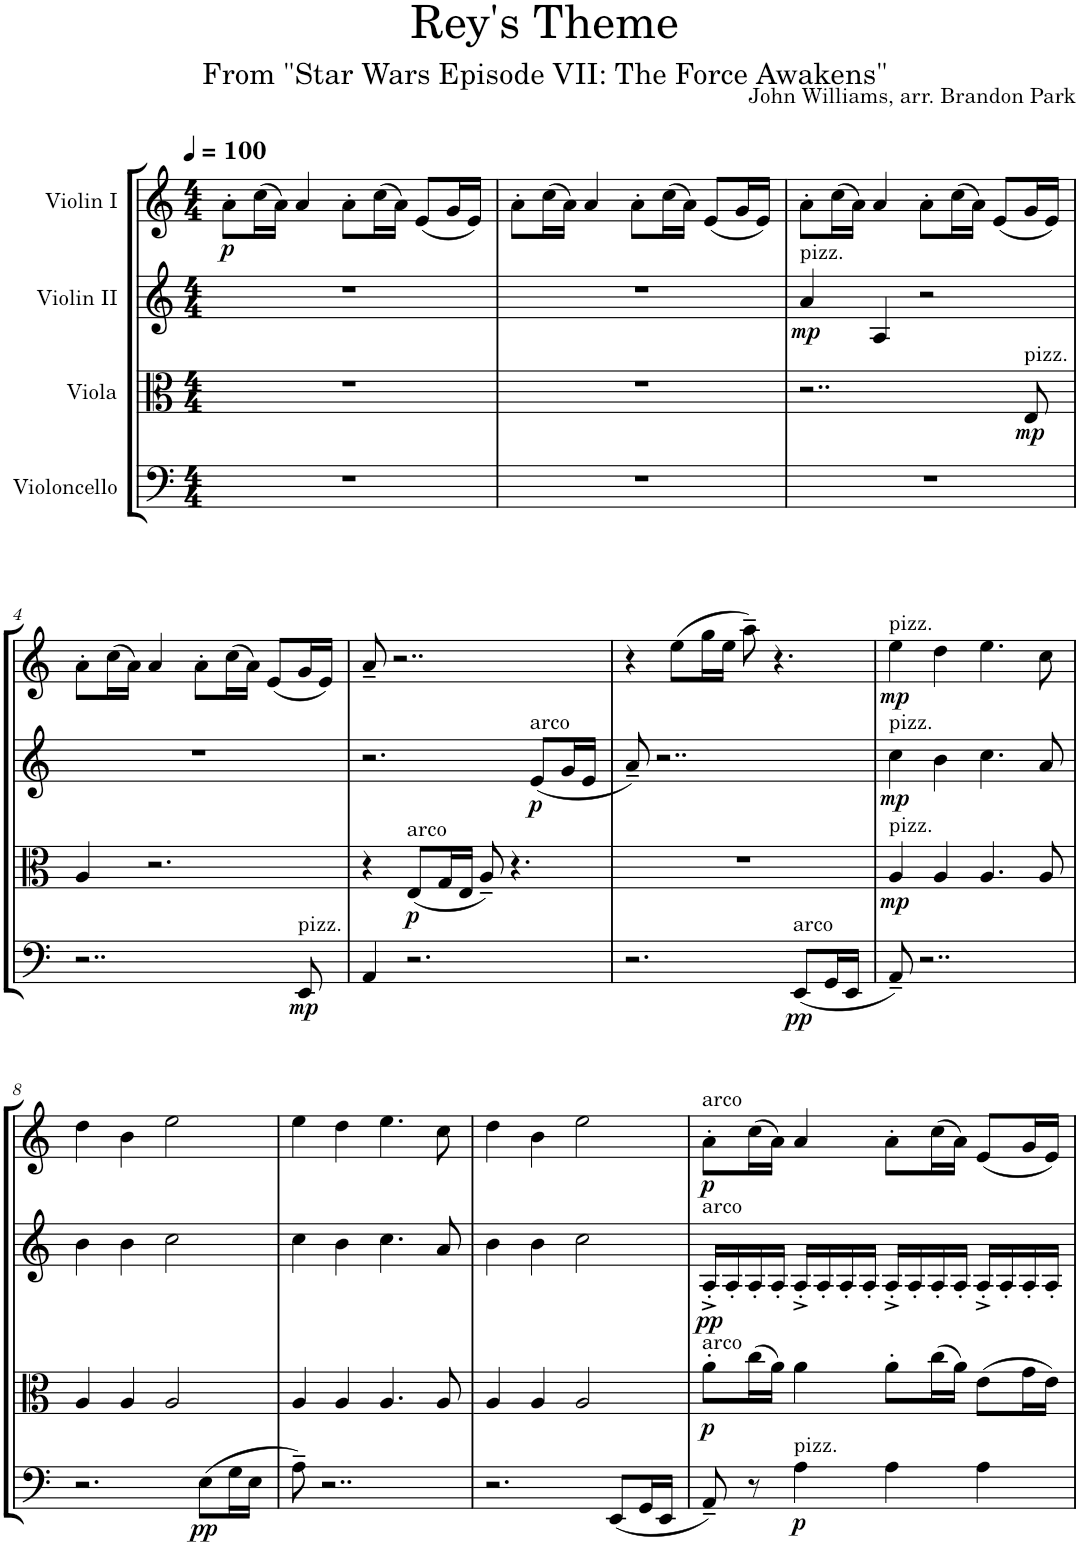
**kern	**dynam	**kern	**dynam	**kern	**dynam	**kern	**dynam
*part4	*part4	*part3	*part3	*part2	*part2	*part1	*part1
*staff4	*staff4	*staff3	*staff3	*staff2	*staff2	*staff1	*staff1
*I"Violoncello	*	*I"Viola	*	*I"Violin II	*	*I"Violin I	*
*I'Vc	*	*I'Vla	*	*I'Vln	*	*I'Vln	*
*clefF4	*	*clefC3	*	*clefG2	*	*clefG2	*
*k[]	*	*k[]	*	*k[]	*	*k[]	*
*M4/4	*	*M4/4	*	*M4/4	*	*M4/4	*
*MM100	*	*MM100	*	*MM100	*	*MM100	*
=1	=1	=1	=1	=1	=1	=1	=1
!	!	!	!	!	!	!	!LO:DY:b
1r	.	1r	.	1r	.	8a'\L	p
.	.	.	.	.	.	(16cc\L	.
.	.	.	.	.	.	16a\JJ)	.
.	.	.	.	.	.	4a/	.
.	.	.	.	.	.	8a'\L	.
.	.	.	.	.	.	(16cc\L	.
.	.	.	.	.	.	16a\JJ)	.
.	.	.	.	.	.	(8e/L	.
.	.	.	.	.	.	16g/L	.
.	.	.	.	.	.	16e/JJ)	.
=2	=2	=2	=2	=2	=2	=2	=2
1r	.	1r	.	1r	.	8a'\L	.
.	.	.	.	.	.	(16cc\L	.
.	.	.	.	.	.	16a\JJ)	.
.	.	.	.	.	.	4a/	.
.	.	.	.	.	.	8a'\L	.
.	.	.	.	.	.	(16cc\L	.
.	.	.	.	.	.	16a\JJ)	.
.	.	.	.	.	.	(8e/L	.
.	.	.	.	.	.	16g/L	.
.	.	.	.	.	.	16e/JJ)	.
=3	=3	=3	=3	=3	=3	=3	=3
!	!	!	!	!LO:TX:a:t=pizz.	!	!	!
!	!	!	!	!	!LO:DY:b	!	!
1r	.	2..r	.	4a/	mp	8a'\L	.
.	.	.	.	.	.	(16cc\L	.
.	.	.	.	.	.	16a\JJ)	.
.	.	.	.	4A/	.	4a/	.
.	.	.	.	2r	.	8a'\L	.
.	.	.	.	.	.	(16cc\L	.
.	.	.	.	.	.	16a\JJ)	.
.	.	.	.	.	.	(8e/L	.
!	!	!LO:TX:a:t=pizz.	!	!	!	!	!
!	!	!	!LO:DY:b	!	!	!	!
.	.	8E/	mp	.	.	16g/L	.
.	.	.	.	.	.	16e/JJ)	.
!!LO:LB:g=z
=4	=4	=4	=4	=4	=4	=4	=4
2..r	.	4A/	.	1r	.	8a'\L	.
.	.	.	.	.	.	(16cc\L	.
.	.	.	.	.	.	16a\JJ)	.
.	.	2.r	.	.	.	4a/	.
.	.	.	.	.	.	8a'\L	.
.	.	.	.	.	.	(16cc\L	.
.	.	.	.	.	.	16a\JJ)	.
.	.	.	.	.	.	(8e/L	.
!LO:TX:a:t=pizz.	!	!	!	!	!	!	!
!	!LO:DY:b	!	!	!	!	!	!
8EE/	mp	.	.	.	.	16g/L	.
.	.	.	.	.	.	16e/JJ)	.
=5	=5	=5	=5	=5	=5	=5	=5
4AA/	.	4r	.	2.r	.	8a~/	.
.	.	.	.	.	.	2..r	.
!	!	!LO:TX:a:t=arco	!	!	!	!	!
!	!	!	!LO:DY:b	!	!	!	!
2.r	.	(8E/L	p	.	.	.	.
.	.	16G/L	.	.	.	.	.
.	.	16E/JJ	.	.	.	.	.
.	.	8A~/)	.	.	.	.	.
.	.	4.r	.	.	.	.	.
!	!	!	!	!LO:TX:a:t=arco	!	!	!
!	!	!	!	!	!LO:DY:b	!	!
.	.	.	.	(8e/L	p	.	.
.	.	.	.	16g/L	.	.	.
.	.	.	.	16e/JJ	.	.	.
=6	=6	=6	=6	=6	=6	=6	=6
2.r	.	1r	.	8a~/)	.	4r	.
.	.	.	.	2..r	.	.	.
.	.	.	.	.	.	(8ee\L	.
.	.	.	.	.	.	16gg\L	.
.	.	.	.	.	.	16ee\JJ	.
.	.	.	.	.	.	8aa~\)	.
.	.	.	.	.	.	4.r	.
!LO:TX:a:t=arco	!	!	!	!	!	!	!
!	!LO:DY:b	!	!	!	!	!	!
(8EE/L	pp	.	.	.	.	.	.
16GG/L	.	.	.	.	.	.	.
16EE/JJ	.	.	.	.	.	.	.
=7	=7	=7	=7	=7	=7	=7	=7
!	!	!	!	!	!	!LO:TX:a:t=pizz.	!
!	!	!	!	!LO:TX:a:t=pizz.	!	!	!
!	!	!LO:TX:a:t=pizz.	!	!	!	!	!
!	!	!	!LO:DY:b	!	!LO:DY:b	!	!LO:DY:b
8AA~/)	.	4A/	mp	4cc\	mp	4ee\	mp
2..r	.	.	.	.	.	.	.
.	.	4A/	.	4b\	.	4dd\	.
.	.	4.A/	.	4.cc\	.	4.ee\	.
.	.	8A/	.	8a/	.	8cc\	.
!!LO:LB:g=z
=8	=8	=8	=8	=8	=8	=8	=8
2.r	.	4A/	.	4b\	.	4dd\	.
.	.	4A/	.	4b\	.	4b\	.
.	.	2A/	.	2cc\	.	2ee\	.
!	!LO:DY:b	!	!	!	!	!	!
(8E\L	pp	.	.	.	.	.	.
16G\L	.	.	.	.	.	.	.
16E\JJ	.	.	.	.	.	.	.
=9	=9	=9	=9	=9	=9	=9	=9
8A~\)	.	4A/	.	4cc\	.	4ee\	.
2..r	.	.	.	.	.	.	.
.	.	4A/	.	4b\	.	4dd\	.
.	.	4.A/	.	4.cc\	.	4.ee\	.
.	.	8A/	.	8a/	.	8cc\	.
=10	=10	=10	=10	=10	=10	=10	=10
2.r	.	4A/	.	4b\	.	4dd\	.
.	.	4A/	.	4b\	.	4b\	.
.	.	2A/	.	2cc\	.	2ee\	.
(8EE/L	.	.	.	.	.	.	.
16GG/L	.	.	.	.	.	.	.
16EE/JJ	.	.	.	.	.	.	.
=11	=11	=11	=11	=11	=11	=11	=11
!	!	!	!	!	!	!LO:TX:a:t=arco	!
!	!	!	!	!LO:TX:a:t=arco	!	!	!
!	!	!LO:TX:a:t=arco	!	!	!	!	!
!	!	!	!LO:DY:b	!	!LO:DY:b	!	!LO:DY:b
8AA~/)	.	8a'\L	p	16A'^/LL	pp	8a'\L	p
.	.	.	.	16A'/	.	.	.
8r	.	(16cc\L	.	16A'/	.	(16cc\L	.
.	.	16a\JJ)	.	16A'/JJ	.	16a\JJ)	.
!LO:TX:a:t=pizz.	!	!	!	!	!	!	!
!	!LO:DY:b	!	!	!	!	!	!
4A\	p	4a\	.	16A'^/LL	.	4a/	.
.	.	.	.	16A'/	.	.	.
.	.	.	.	16A'/	.	.	.
.	.	.	.	16A'/JJ	.	.	.
4A\	.	8a'\L	.	16A'^/LL	.	8a'\L	.
.	.	.	.	16A'/	.	.	.
.	.	(16cc\L	.	16A'/	.	(16cc\L	.
.	.	16a\JJ)	.	16A'/JJ	.	16a\JJ)	.
4A\	.	(8e\L	.	16A'^/LL	.	(8e/L	.
.	.	.	.	16A'/	.	.	.
.	.	16g\L	.	16A'/	.	16g/L	.
.	.	16e\JJ)	.	16A'/JJ	.	16e/JJ)	.
=	=	=	=	=	=	=	=
*-	*-	*-	*-	*-	*-	*-	*-
